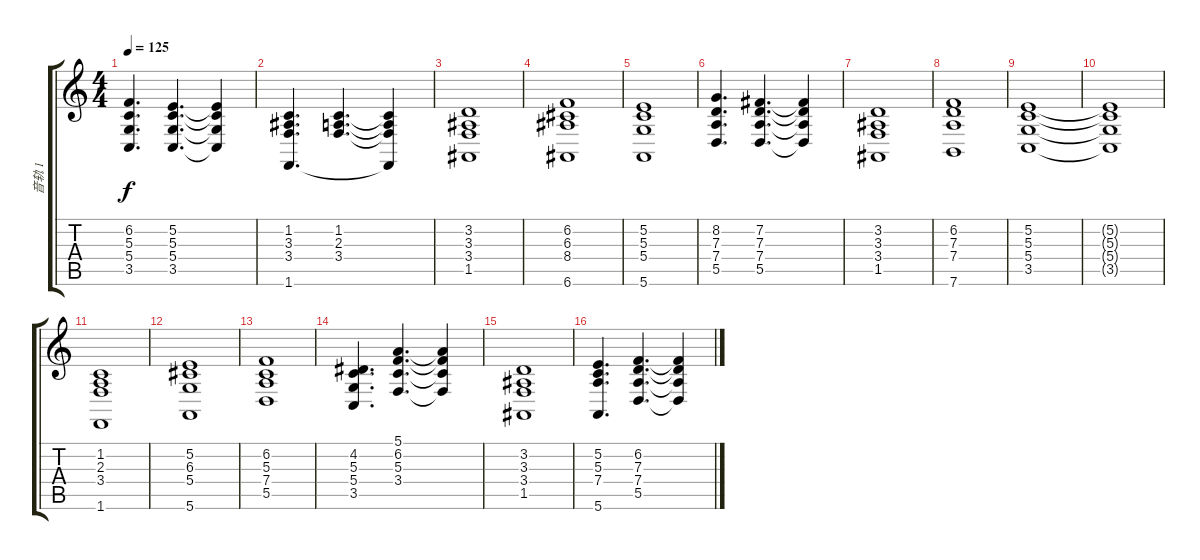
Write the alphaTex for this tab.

\track ("音轨 1" "音轨 1") {instrument electricgrandpiano}
\staff {score tabs}
\tuning (E4 B3 G3 D3 A2 E2) {hide}
\ts (4 4)
\tempo 125
\clef g2
\ks c
(6.2 5.3 5.4 3.5).4{d dy f} (5.2 5.3 5.4 3.5).4{d} (5.2{t} 5.3{t} 5.4{t} 3.5{t}).4 |
(1.2 3.3 3.4 1.6).4{d} (1.2 2.3 3.4).4{d} (1.2{t} 2.3{t} 3.4{t} 1.6{t}).4 |
(3.2 3.3 3.4 1.5).1 |
(6.2 6.3 8.4 6.6).1 |
(5.2 5.3 5.4 5.6).1 |
(8.2 7.3 7.4 5.5).4{d} (7.2 7.3 7.4 5.5).4{d} (7.2{t} 7.3{t} 7.4{t} 5.5{t}).4 |
(3.2 3.3 3.4 1.5).1 |
(6.2 7.3 7.4 7.6).1 |
(5.2 5.3 5.4 3.5).1 |
(5.2{t} 5.3{t} 5.4{t} 3.5{t}).1 |
(1.2 2.3 3.4 1.6).1 |
(5.2 6.3 5.4 5.6).1 |
(6.2 5.3 7.4 5.5).1 |
(4.2 5.3 5.4 3.5).4{d} (5.1 6.2 5.3 3.4).4{d} (5.1{t} 6.2{t} 5.3{t} 3.4{t}).4 |
(3.2 3.3 3.4 1.5).1 |
(5.2 5.3 7.4 5.6).4{d} (6.2 7.3 7.4 5.5).4{d} (6.2{t} 7.3{t} 7.4{t} 5.5{t}).4
